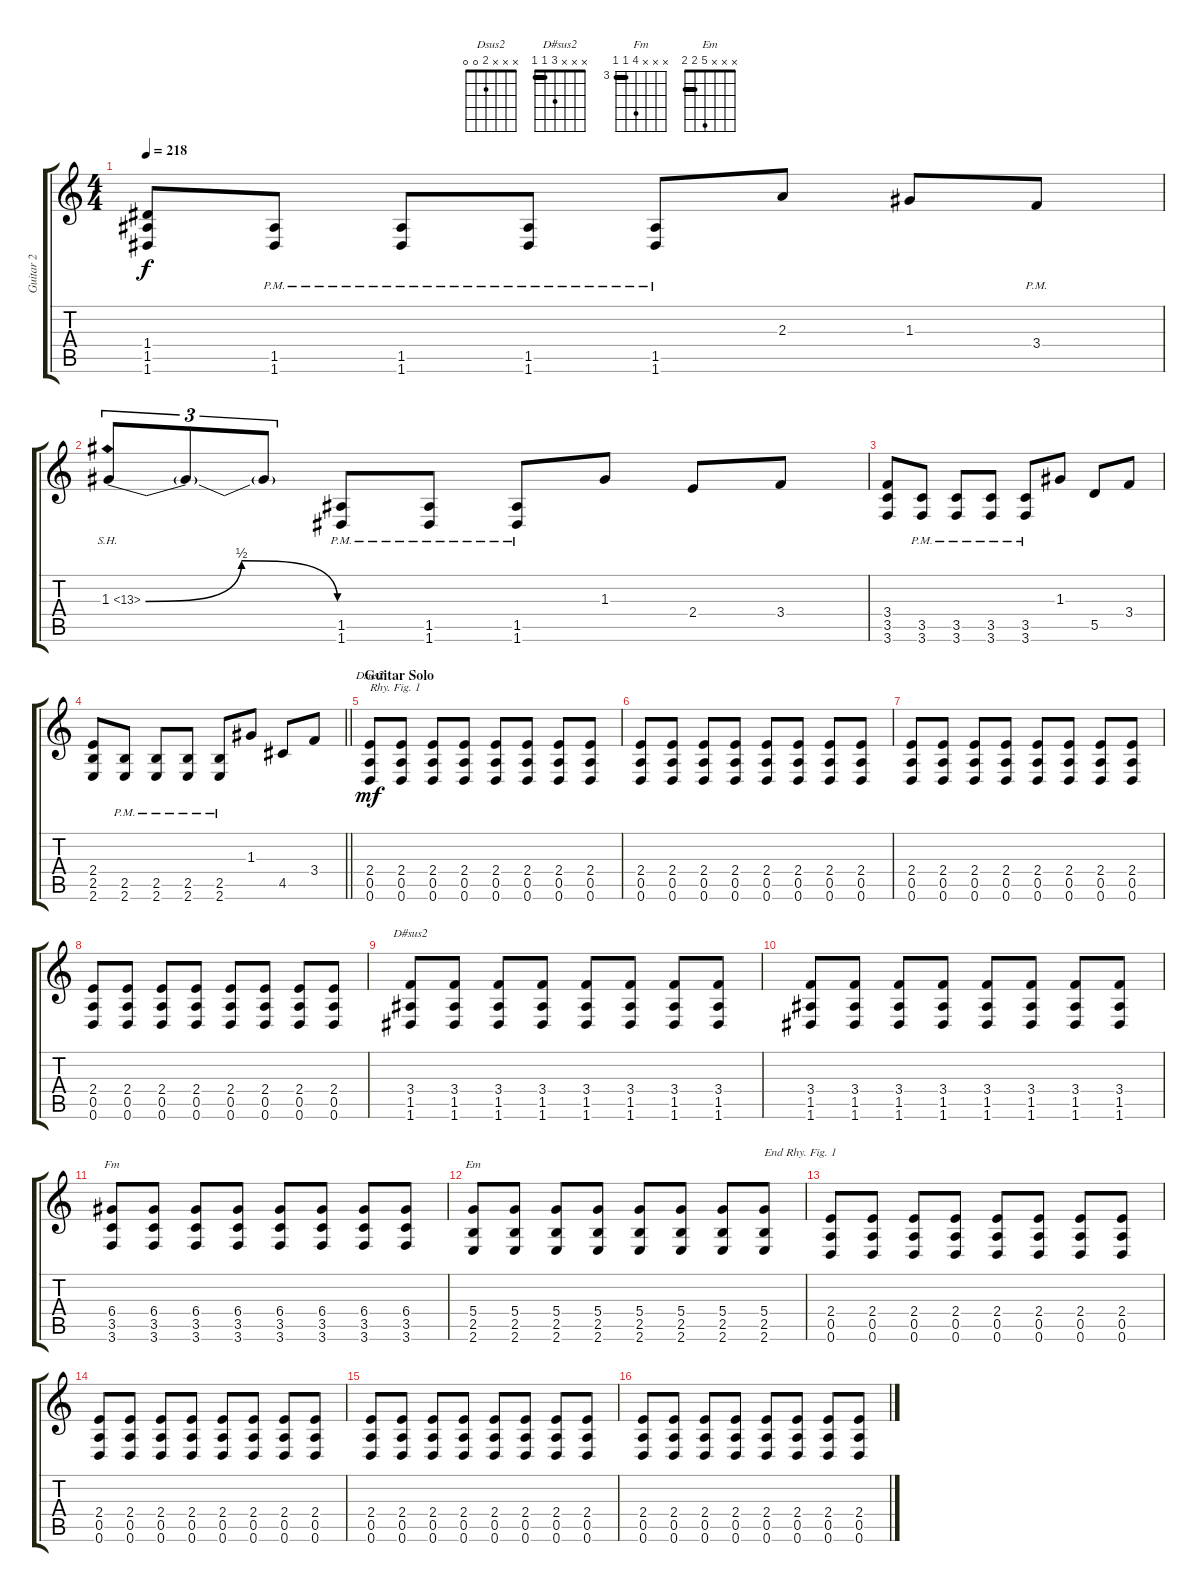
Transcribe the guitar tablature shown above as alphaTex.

\track ("Guitar 2" "Guitar 2") {instrument distortionguitar}
\staff {score tabs}
\tuning (E4 B3 G3 D3 A2 D2) {hide}
\chord ("Dsus2" x x x 2 0 0)
\chord ("D#sus2" x x x 3 1 1) {barre 1}
\chord ("Fm" x x x 6 3 3) {firstfret 3 barre 3}
\chord ("Em" x x x 5 2 2) {barre 2}
\ts (4 4)
\tempo 218
\clef g2
\ks c
(1.4 1.5 1.6).8{dy f} (1.5{pm} 1.6).8 (1.5{pm} 1.6).8 (1.5{pm} 1.6).8 (1.5{pm} 1.6).8 2.3.8 1.3.8 3.4{pm}.8 |
1.3{be (bendrelease 0 0 15 2 15 2 60 0) sh 12}.8{tu (3 2)} 1.3{t}.8{tu (3 2)} 1.3{t}.8{tu (3 2)} (1.5{pm} 1.6{pm}).8 (1.5{pm} 1.6{pm}).8 (1.5{pm} 1.6{pm}).8 1.3.8 2.4.8 3.4.8 |
(3.4 3.5 3.6).8 (3.5{pm} 3.6).8 (3.5{pm} 3.6).8 (3.5{pm} 3.6).8 (3.5{pm} 3.6).8 1.3.8 5.5.8 3.4.8 |
\barLineRight lightlight
(2.4 2.5 2.6).8 (2.5{pm} 2.6).8 (2.5{pm} 2.6).8 (2.5{pm} 2.6).8 (2.5{pm} 2.6).8 1.3.8 4.5.8 3.4.8 |
\section ("" "Guitar Solo")
(2.4 0.5 0.6).8{ch "Dsus2" txt "Rhy. Fig. 1" dy mf volume 9} (2.4 0.5 0.6).8 (2.4 0.5 0.6).8 (2.4 0.5 0.6).8 (2.4 0.5 0.6).8 (2.4 0.5 0.6).8 (2.4 0.5 0.6).8 (2.4 0.5 0.6).8 |
(2.4 0.5 0.6).8 (2.4 0.5 0.6).8 (2.4 0.5 0.6).8 (2.4 0.5 0.6).8 (2.4 0.5 0.6).8 (2.4 0.5 0.6).8 (2.4 0.5 0.6).8 (2.4 0.5 0.6).8 |
(2.4 0.5 0.6).8 (2.4 0.5 0.6).8 (2.4 0.5 0.6).8 (2.4 0.5 0.6).8 (2.4 0.5 0.6).8 (2.4 0.5 0.6).8 (2.4 0.5 0.6).8 (2.4 0.5 0.6).8 |
(2.4 0.5 0.6).8 (2.4 0.5 0.6).8 (2.4 0.5 0.6).8 (2.4 0.5 0.6).8 (2.4 0.5 0.6).8 (2.4 0.5 0.6).8 (2.4 0.5 0.6).8 (2.4 0.5 0.6).8 |
(3.4 1.5 1.6).8{ch "D#sus2"} (3.4 1.5 1.6).8 (3.4 1.5 1.6).8 (3.4 1.5 1.6).8 (3.4 1.5 1.6).8 (3.4 1.5 1.6).8 (3.4 1.5 1.6).8 (3.4 1.5 1.6).8 |
(3.4 1.5 1.6).8 (3.4 1.5 1.6).8 (3.4 1.5 1.6).8 (3.4 1.5 1.6).8 (3.4 1.5 1.6).8 (3.4 1.5 1.6).8 (3.4 1.5 1.6).8 (3.4 1.5 1.6).8 |
(6.4 3.5 3.6).8{ch "Fm"} (6.4 3.5 3.6).8 (6.4 3.5 3.6).8 (6.4 3.5 3.6).8 (6.4 3.5 3.6).8 (6.4 3.5 3.6).8 (6.4 3.5 3.6).8 (6.4 3.5 3.6).8 |
(5.4 2.5 2.6).8{ch "Em"} (5.4 2.5 2.6).8 (5.4 2.5 2.6).8 (5.4 2.5 2.6).8 (5.4 2.5 2.6).8 (5.4 2.5 2.6).8 (5.4 2.5 2.6).8 (5.4 2.5 2.6).8{txt "End Rhy. Fig. 1"} |
(2.4 0.5 0.6).8 (2.4 0.5 0.6).8 (2.4 0.5 0.6).8 (2.4 0.5 0.6).8 (2.4 0.5 0.6).8 (2.4 0.5 0.6).8 (2.4 0.5 0.6).8 (2.4 0.5 0.6).8 |
(2.4 0.5 0.6).8 (2.4 0.5 0.6).8 (2.4 0.5 0.6).8 (2.4 0.5 0.6).8 (2.4 0.5 0.6).8 (2.4 0.5 0.6).8 (2.4 0.5 0.6).8 (2.4 0.5 0.6).8 |
(2.4 0.5 0.6).8 (2.4 0.5 0.6).8 (2.4 0.5 0.6).8 (2.4 0.5 0.6).8 (2.4 0.5 0.6).8 (2.4 0.5 0.6).8 (2.4 0.5 0.6).8 (2.4 0.5 0.6).8 |
(2.4 0.5 0.6).8 (2.4 0.5 0.6).8 (2.4 0.5 0.6).8 (2.4 0.5 0.6).8 (2.4 0.5 0.6).8 (2.4 0.5 0.6).8 (2.4 0.5 0.6).8 (2.4 0.5 0.6).8
